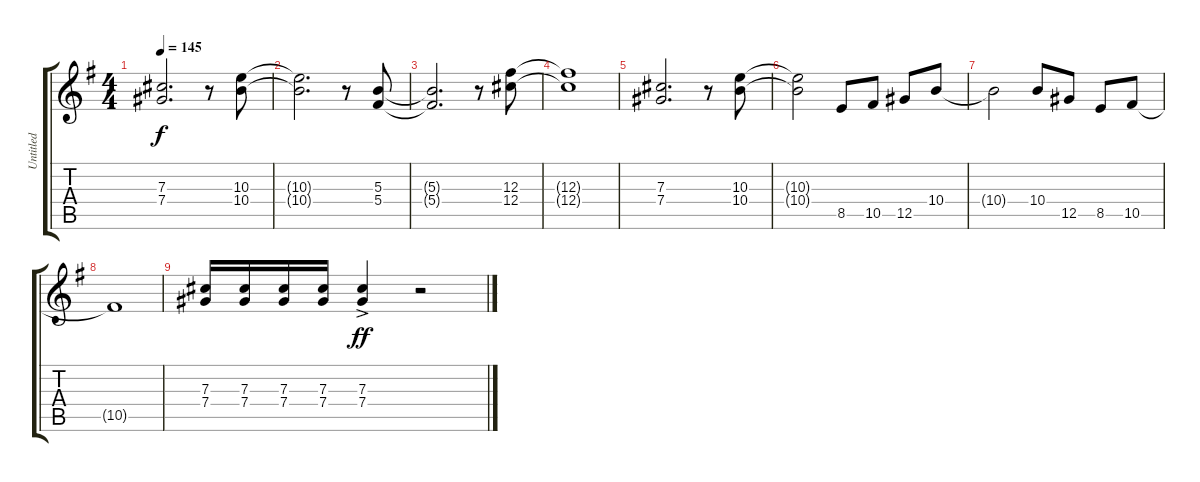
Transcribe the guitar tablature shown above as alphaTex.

\track ("Untitled" "Untitled") {instrument overdrivenguitar}
\staff {score tabs}
\tuning (Eb4 Bb3 Gb3 Db3 Ab2 Eb2) {hide}
\ts (4 4)
\tempo 145
\clef g2
\ks g
(7.3 7.4).2{d dy f} r.8 (10.3 10.4).8 |
(10.3{t} 10.4{t}).2{d} r.8 (5.3 5.4).8 |
(5.3{t} 5.4{t}).2{d} r.8 (12.3 12.4).8 |
(12.3{t} 12.4{t}).1 |
(7.3 7.4).2{d} r.8 (10.3 10.4).8 |
(10.3{t} 10.4{t}).2 8.5.8 10.5.8 12.5.8 10.4.8 |
10.4{t}.2 10.4.8 12.5.8 8.5.8 10.5.8 |
10.5{t}.1 |
(7.3 7.4).16 (7.3 7.4).16 (7.3 7.4).16 (7.3 7.4).16 (7.3{ac} 7.4{ac}).4{dy ff} r.2
